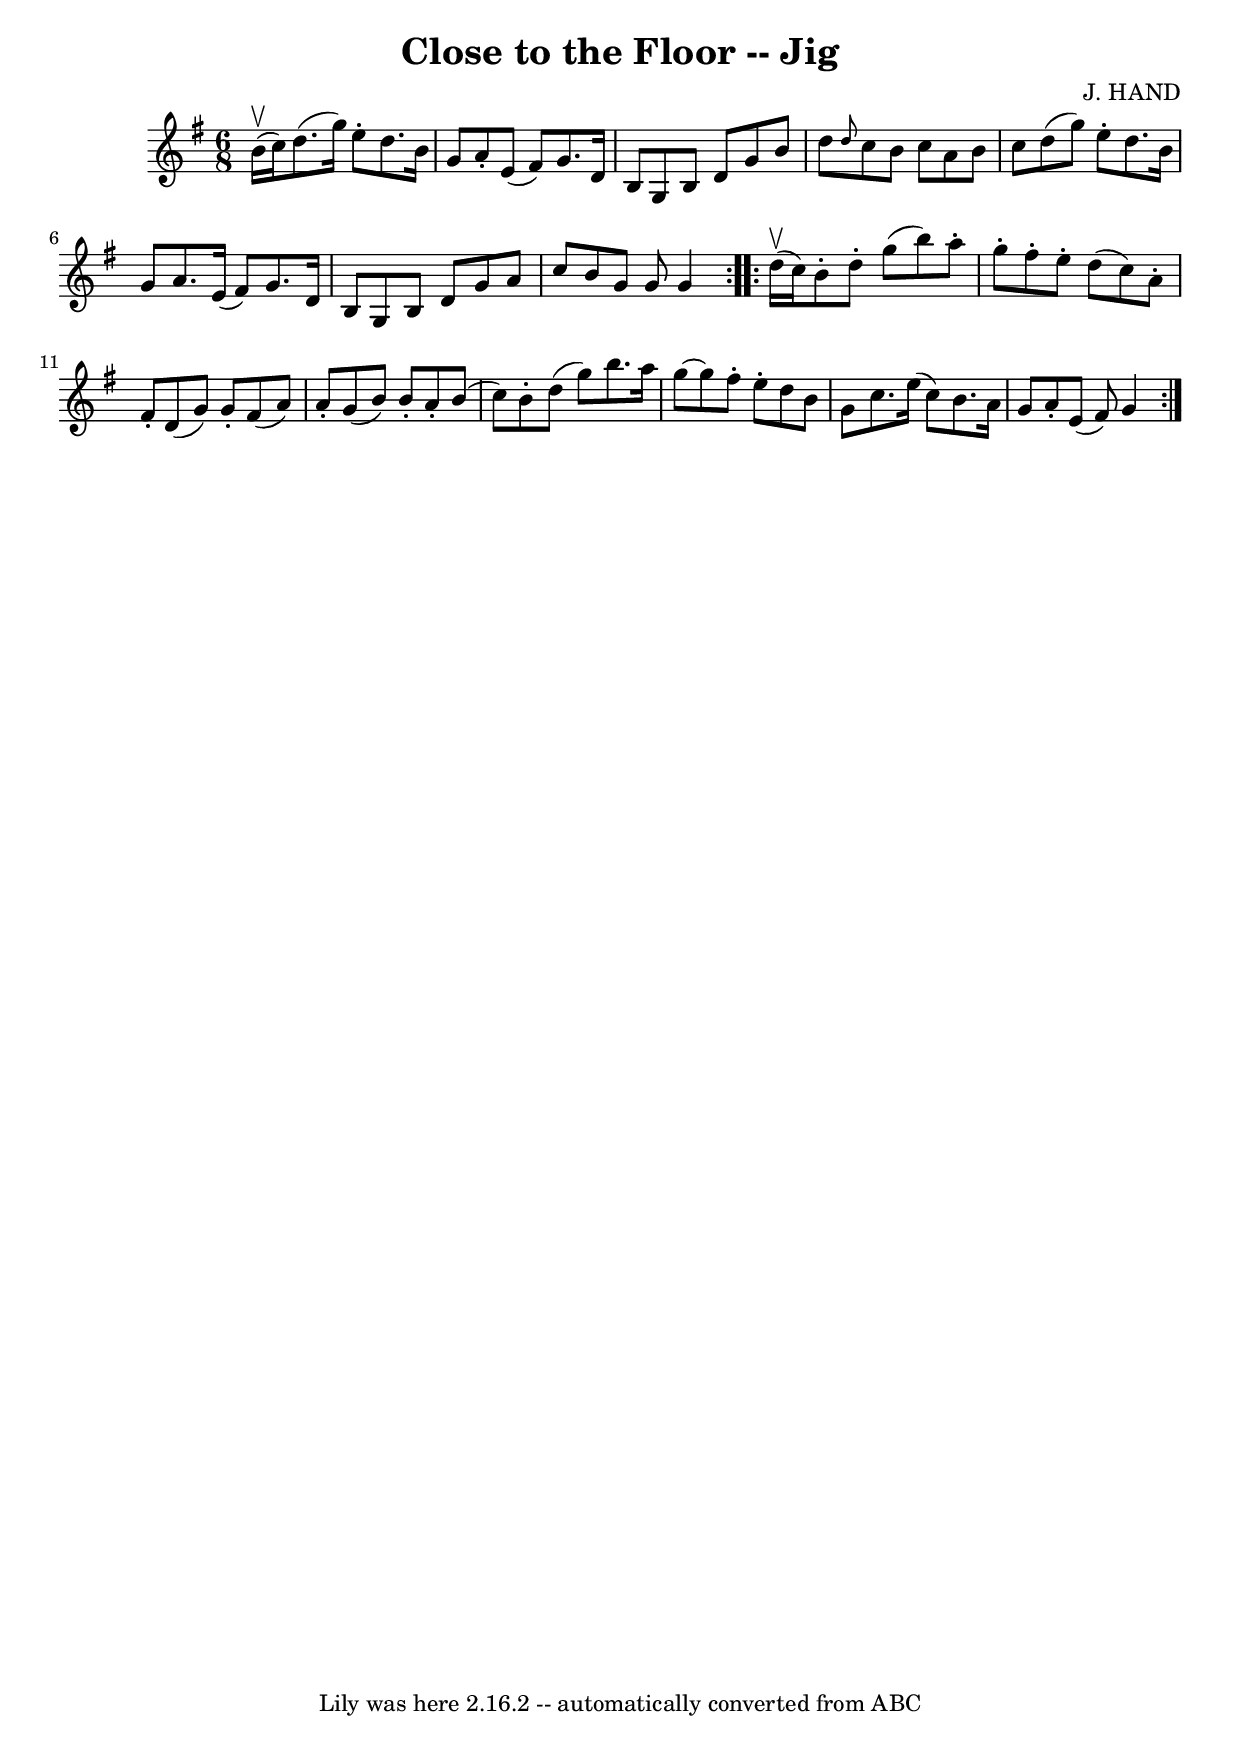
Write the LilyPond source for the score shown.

\version "2.7.40"
\include "Mammoth.ily"
\header {
	%% book = "Ryan's Mammoth Collection"
	composer = "J. HAND"
	crossRefNumber = "1"
	footnotes = "\\\\86 441"
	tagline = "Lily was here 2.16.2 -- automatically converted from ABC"
	title = "Close to the Floor -- Jig"
}
voicedefault =  {
\set Score.defaultBarType = "empty"

\repeat volta 2 {
\time 6/8 \key g \major b'16^\upbow(c''16) |
 d''8. (
g''16) e''8 -. d''8. b'16 g'8    |
 a'8 -. e'8 (fis'8 
) g'8. d'16 b8    |
 g8 b8 d'8 g'8 b'8 d''8    
|
 \grace { d''8  } c''8 b'8 c''8 a'8 b'8 c''8    
|
 d''8 (g''8) e''8 -. d''8. b'16 g'8    |
   
a'8. e'16 (fis'8) g'8. d'16 b8    |
 g8 b8 d'8   
 g'8 a'8 c''8    |
 b'8 g'8 g'8 g'4  }     
\repeat volta 2 { d''16^\upbow(c''16) |
 b'8 -. d''8 -.   
g''8 (b''8) a''8 -. g''8 -.   |
 fis''8 -. e''8 -. d''8 (
 c''8) a'8 -. fis'8 -.   |
 d'8 (g'8) g'8 -. fis'8 (
 a'8) a'8 -.   |
 g'8 (b'8) b'8 -. a'8 -. b'8 (c''8 
)   |
 b'8 -. d''8 (g''8) b''8. a''16 g''8   ~    
|
 g''8 fis''8 -. e''8 -. d''8 b'8 g'8    |
 c''8. 
 e''16 (c''8) b'8. a'16 g'8    |
 a'8 -. e'8 (
fis'8) g'4  }   
}

\score{
    <<

	\context Staff="default"
	{
	    \voicedefault 
	}

    >>
	\layout {
	}
	\midi {}
}
